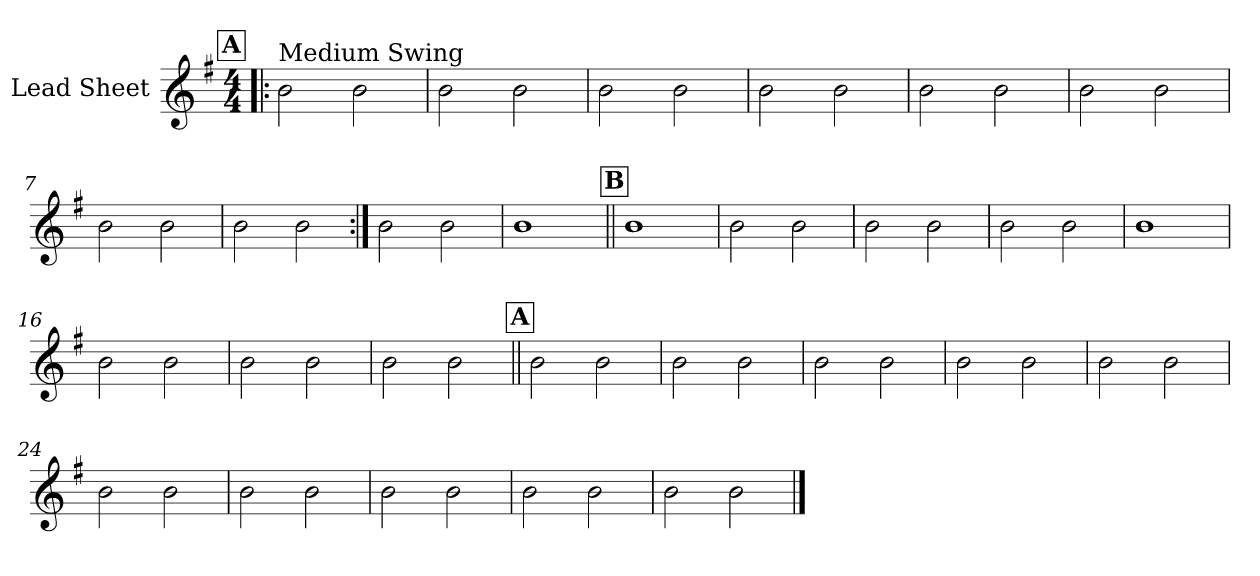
**kern
*part1
*staff1
*I"Lead Sheet
*clefG2
*k[f#]
*G:
*M4/4
!!LO:REH:place=s1:a:fs=14:t=A
=1!|:
!LO:TX:a:t=Medium Swing
2b\
2b\
=2
2b\
2b\
=3
2b\
2b\
=4
2b\
2b\
!!LO:LB:g=z
=5
2b\
2b\
=6
2b\
2b\
=7
2b\
2b\
=8
2b\
2b\
!!LO:LB:g=z
=9:|!
2b\
2b\
=10
1b
!!LO:LB:g=z
!!LO:REH:place=s1:a:fs=14:t=B
=11||
1b
=12
2b\
2b\
=13
2b\
2b\
=14
2b\
2b\
!!LO:LB:g=z
=15
1b
=16
2b\
2b\
=17
2b\
2b\
=18
2b\
2b\
!!LO:LB:g=z
!!LO:REH:place=s1:a:fs=14:t=A
=19||
2b\
2b\
=20
2b\
2b\
=21
2b\
2b\
=22
2b\
2b\
!!LO:LB:g=z
=23
2b\
2b\
=24
2b\
2b\
=25
2b\
2b\
=26
2b\
2b\
!!LO:LB:g=z
=27
2b\
2b\
=28
2b\
2b\
==
*-
